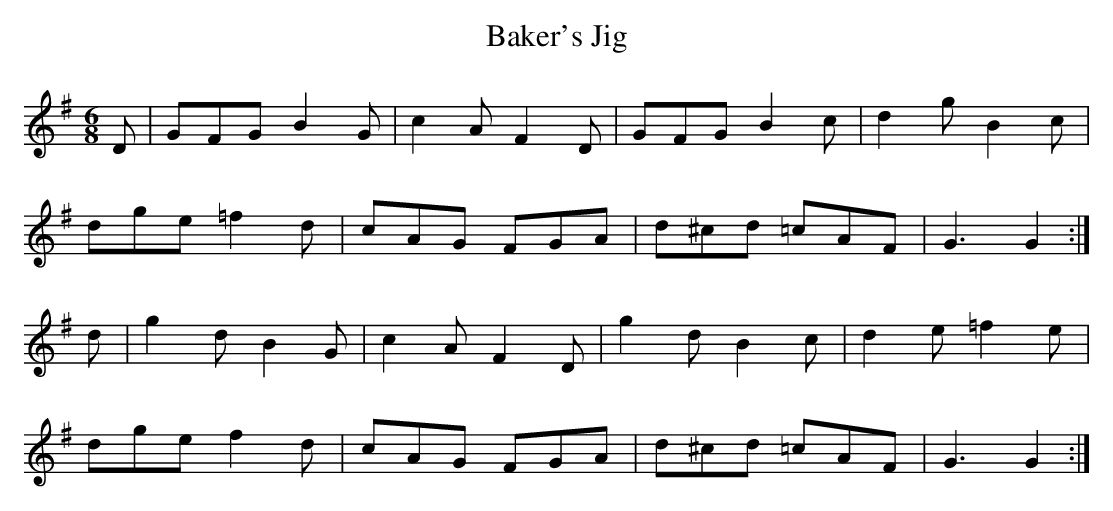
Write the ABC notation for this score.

X:1
T: Baker's Jig
L: 1/8
M: 6/8
K: G
D|GFG B2G|c2A F2D|GFG B2c|d2g B2c|
dge =f2d|cAG FGA|d^cd =cAF|G3 G2 :|
d|g2d B2G|c2A F2D|g2d B2c|d2e =f2e|
dge f2d|cAG FGA|d^cd =cAF|G3 G2 :|
